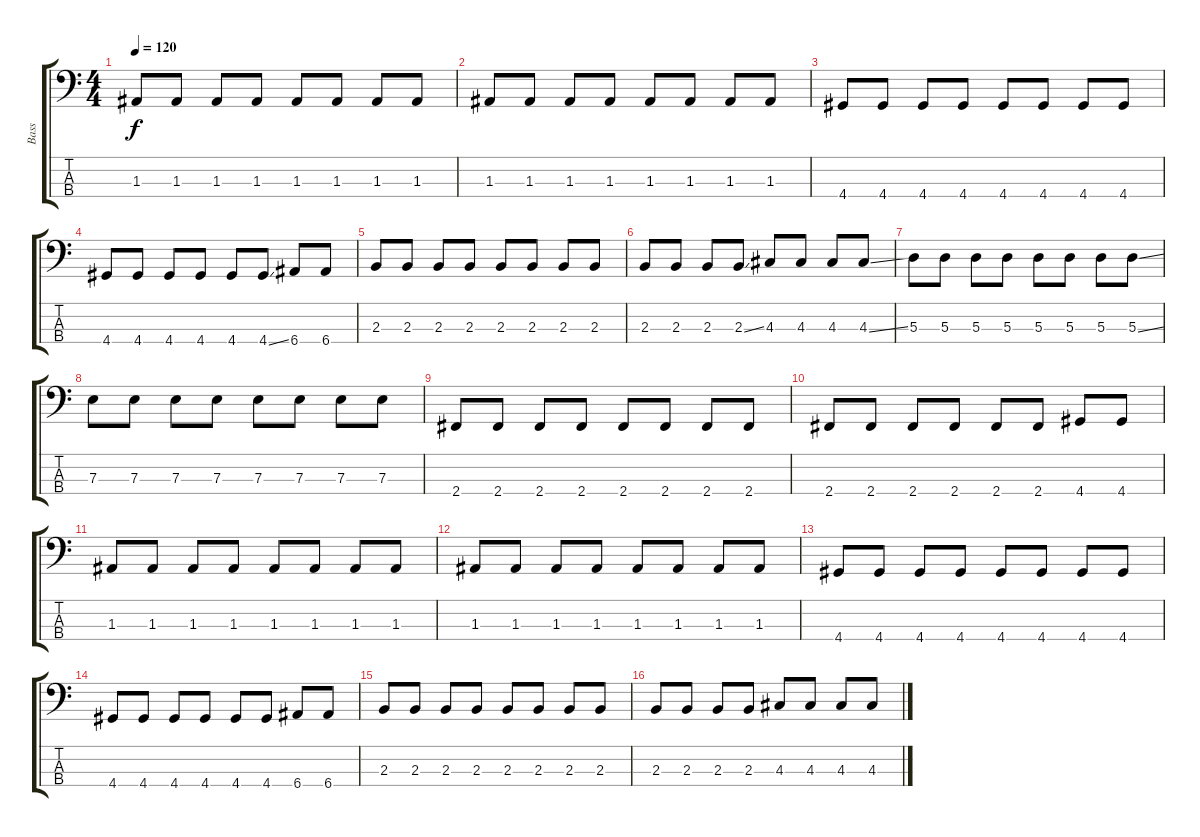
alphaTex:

\track ("Bass" "Bass") {instrument electricbassfinger}
\staff {score tabs}
\tuning (G2 D2 A1 E1) {hide}
\ts (4 4)
\tempo 120
\clef f4
\ks c
1.3.8{dy f} 1.3.8 1.3.8 1.3.8 1.3.8 1.3.8 1.3.8 1.3.8 |
1.3.8 1.3.8 1.3.8 1.3.8 1.3.8 1.3.8 1.3.8 1.3.8 |
4.4.8 4.4.8 4.4.8 4.4.8 4.4.8 4.4.8 4.4.8 4.4.8 |
4.4.8 4.4.8 4.4.8 4.4.8 4.4.8 4.4{ss}.8 6.4.8 6.4.8 |
2.3.8 2.3.8 2.3.8 2.3.8 2.3.8 2.3.8 2.3.8 2.3.8 |
2.3.8 2.3.8 2.3.8 2.3{ss}.8 4.3.8 4.3.8 4.3.8 4.3{ss}.8 |
5.3.8 5.3.8 5.3.8 5.3.8 5.3.8 5.3.8 5.3.8 5.3{ss}.8 |
7.3.8 7.3.8 7.3.8 7.3.8 7.3.8 7.3.8 7.3.8 7.3.8 |
2.4.8 2.4.8 2.4.8 2.4.8 2.4.8 2.4.8 2.4.8 2.4.8 |
2.4.8 2.4.8 2.4.8 2.4.8 2.4.8 2.4.8 4.4.8 4.4.8 |
1.3.8 1.3.8 1.3.8 1.3.8 1.3.8 1.3.8 1.3.8 1.3.8 |
1.3.8 1.3.8 1.3.8 1.3.8 1.3.8 1.3.8 1.3.8 1.3.8 |
4.4.8 4.4.8 4.4.8 4.4.8 4.4.8 4.4.8 4.4.8 4.4.8 |
4.4.8 4.4.8 4.4.8 4.4.8 4.4.8 4.4.8 6.4.8 6.4.8 |
2.3.8 2.3.8 2.3.8 2.3.8 2.3.8 2.3.8 2.3.8 2.3.8 |
2.3.8 2.3.8 2.3.8 2.3.8 4.3.8 4.3.8 4.3.8 4.3.8
